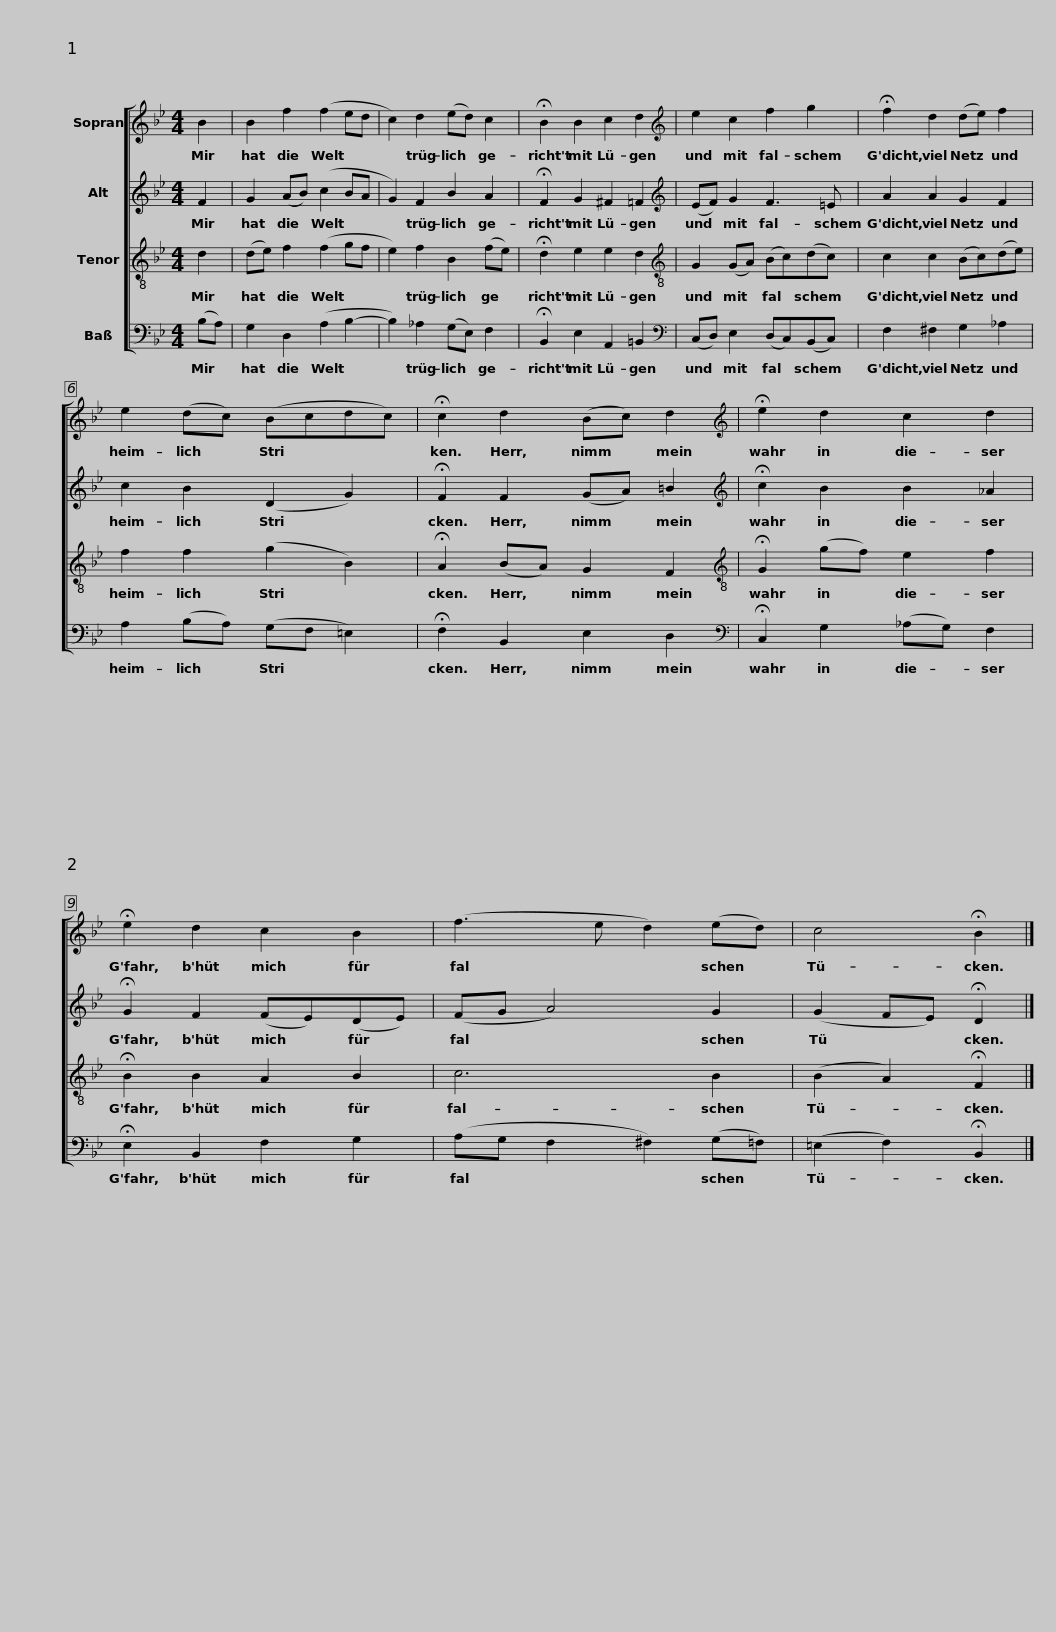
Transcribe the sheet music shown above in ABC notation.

X:1
%%score [ 1 2 3 4 ]
L:1/8
M:4/4
I:linebreak $
K:Bb
V:1 treble
V:2 treble
V:3 treble-8
V:4 bass
V:1
 B2 | B2 f2 (f2 ed | c2) d2 (ed) c2 | !fermata!B2 B2 c2 d2 |$[K:treble] e2 c2 f2 g2 | %5
 !fermata!f2 d2 (de) f2 | e2 (dc) (Bcdc) | !fermata!c2 d2 (Bc) d2 |$[K:treble] !fermata!e2 d2 c2 d2 | !fermata!e2 d2 c2 B2 | %10
 (f3 e d2) (ed) | c4 !fermata!B2 |] %12
V:2
 F2 | G2 (AB) (c2 BA | G2) F2 B2 A2 | !fermata!F2 G2 ^F2 =F2 |$[K:treble] (EF) G2 F3 =E | %5
 A2 A2 G2 F2 | c2 B2 (D2 G2) | !fermata!F2 F2 (GA) =B2 |$[K:treble] !fermata!c2 B2 B2 _A2 | !fermata!G2 F2 (FE)(DE) | %10
 (FG A4) G2 | (G2 FE) !fermata!D2 |] %12
V:3
 d2 | (de) f2 (f2 gf | e2) f2 B2 (fe) | !fermata!d2 e2 e2 d2 |$[K:treble-8] G2 (GA) (Bc)(dc) | %5
 c2 c2 (Bc)(de) | f2 f2 (g2 B2) | !fermata!A2 (BA) G2 F2 |$[K:treble-8] !fermata!G2 (gf) e2 f2 | !fermata!B2 B2 A2 B2 | %10
 c6 B2 | (B2 A2) !fermata!F2 |] %12
V:4
 (B,A,) | G,2 D,2 (A,2 B,2- | B,2) _A,2 (G,E,) F,2 | !fermata!B,,2 E,2 A,,2 =B,,2 |$[K:bass] (C,D,) E,2 (D,C,)(B,,C,) | %5
 F,2 ^F,2 G,2 _A,2 | A,2 (B,A,) (G,F, =E,2) | !fermata!F,2 B,,2 E,2 D,2 |$[K:bass] !fermata!C,2 G,2 (_A,G,) F,2 | !fermata!E,2 B,,2 F,2 G,2 | %10
 (A,G, F,2 ^F,2) (G,=F,) | (=E,2 F,2) !fermata!B,,2 |] %12
